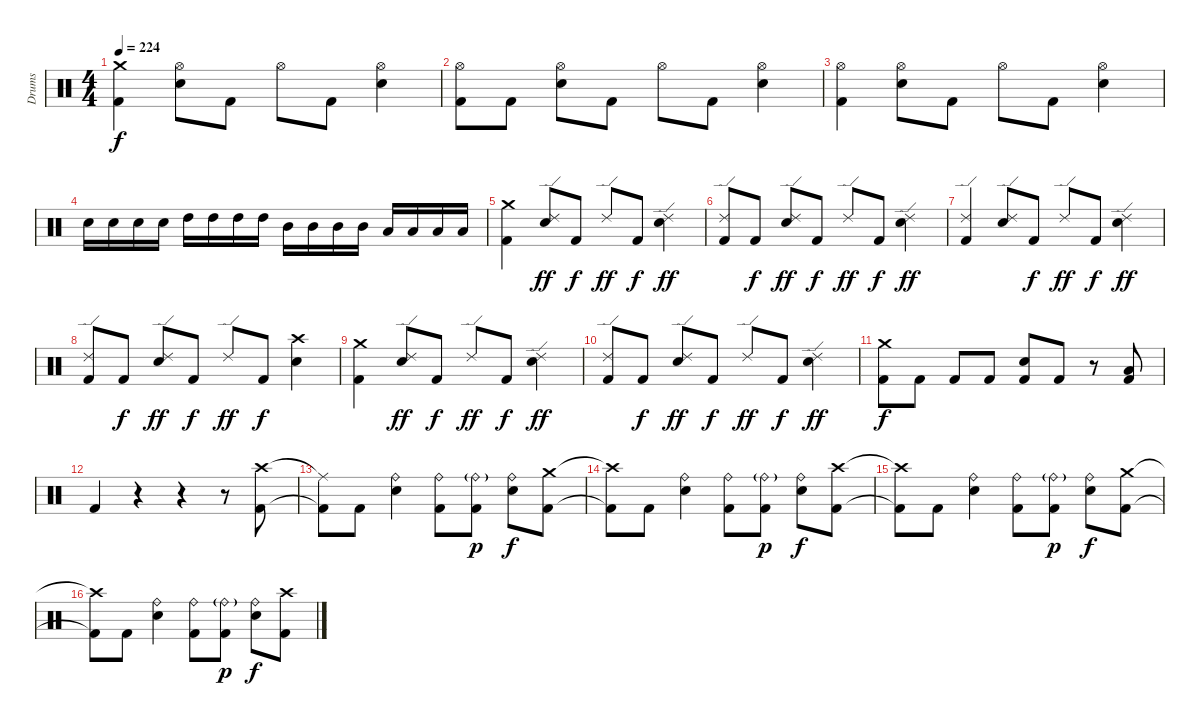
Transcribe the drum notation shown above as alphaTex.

\track ("Drums" "Drums") {instrument percussion}
\staff {score}
\articulation defaults
\ts (4 4)
\tempo 224
\clef neutral
\ks c
("Crash medium (hit)" "Kick (hit) 2").4{dy f} ("Hi-Hat (open)" "Electric Snare (hit)").8 "Kick (hit) 2".8 "Hi-Hat (open)".8 "Kick (hit) 2".8 ("Hi-Hat (open)" "Electric Snare (hit)").4 |
("Hi-Hat (open)" "Kick (hit) 2").8 "Kick (hit) 2".8 ("Hi-Hat (open)" "Electric Snare (hit)").8 "Kick (hit) 2".8 "Hi-Hat (open)".8 "Kick (hit) 2".8 ("Hi-Hat (open)" "Electric Snare (hit)").4 |
("Hi-Hat (open)" "Kick (hit) 2").4 ("Hi-Hat (open)" "Electric Snare (hit)").8 "Kick (hit) 2".8 "Hi-Hat (open)".8 "Kick (hit) 2".8 ("Hi-Hat (open)" "Electric Snare (hit)").4 |
"Electric Snare (hit)".16 "Electric Snare (hit)".16 "Electric Snare (hit)".16 "Electric Snare (hit)".16 "High Tom (hit)".16 "High Tom (hit)".16 "High Tom (hit)".16 "High Tom (hit)".16 "Mid Tom (hit)".16 "Mid Tom (hit)".16 "Mid Tom (hit)".16 "Mid Tom (hit)".16 "Low Tom (hit)".16 "Low Tom (hit)".16 "Low Tom (hit)".16 "Low Tom (hit)".16 |
("Crash medium (hit)" "Kick (hit) 2").4 ("Ride (edge) 2" "Electric Snare (hit)").8{dy ff} "Kick (hit) 2".8{dy f} "Ride (edge) 2".8{dy ff} "Kick (hit) 2".8{dy f} ("Ride (edge) 2" "Electric Snare (hit)").4{dy ff} |
("Ride (edge) 2" "Kick (hit) 2").8 "Kick (hit) 2".8{dy f} ("Ride (edge) 2" "Electric Snare (hit)").8{dy ff} "Kick (hit) 2".8{dy f} "Ride (edge) 2".8{dy ff} "Kick (hit) 2".8{dy f} ("Ride (edge) 2" "Electric Snare (hit)").4{dy ff} |
("Ride (edge) 2" "Kick (hit) 2").4 ("Ride (edge) 2" "Electric Snare (hit)").8 "Kick (hit) 2".8{dy f} "Ride (edge) 2".8{dy ff} "Kick (hit) 2".8{dy f} ("Ride (edge) 2" "Electric Snare (hit)").4{dy ff} |
("Ride (edge) 2" "Kick (hit) 2").8 "Kick (hit) 2".8{dy f} ("Ride (edge) 2" "Electric Snare (hit)").8{dy ff} "Kick (hit) 2".8{dy f} "Ride (edge) 2".8{dy ff} "Kick (hit) 2".8{dy f} ("Crash high (hit)" "Electric Snare (hit)").4 |
("Crash medium (hit)" "Kick (hit) 2").4 ("Ride (edge) 2" "Electric Snare (hit)").8{dy ff} "Kick (hit) 2".8{dy f} "Ride (edge) 2".8{dy ff} "Kick (hit) 2".8{dy f} ("Ride (edge) 2" "Electric Snare (hit)").4{dy ff} |
("Ride (edge) 2" "Kick (hit) 2").8 "Kick (hit) 2".8{dy f} ("Ride (edge) 2" "Electric Snare (hit)").8{dy ff} "Kick (hit) 2".8{dy f} "Ride (edge) 2".8{dy ff} "Kick (hit) 2".8{dy f} ("Ride (edge) 2" "Electric Snare (hit)").4{dy ff} |
("Crash medium (hit)" "Kick (hit) 2").8{dy f} "Kick (hit) 2".8 "Kick (hit) 2".8 "Kick (hit) 2".8 ("Electric Snare (hit)" "Kick (hit) 2").8 "Kick (hit) 2".8 r.8 ("Low Tom (hit)" "Kick (hit) 2").8 |
"Kick (hit) 2".4 r.4 r.4 r.8 ("Crash high (hit)" "Kick (hit) 2").8 |
("Ride (middle)"{t} "Kick (hit) 2"{t}).8 "Kick (hit) 2".8 ("Ride (bell)" "Electric Snare (hit)").4 ("Ride (bell)" "Kick (hit) 2").8 ("Ride (bell)"{g} "Kick (hit) 2").8{dy p} ("Ride (bell)" "Electric Snare (hit)").8{dy f} ("Crash medium (hit)" "Kick (hit) 2").8 |
("Crash high (hit)"{t} "Kick (hit) 2"{t}).8 "Kick (hit) 2".8 ("Ride (bell)" "Electric Snare (hit)").4 ("Ride (bell)" "Kick (hit) 2").8 ("Ride (bell)"{g} "Kick (hit) 2").8{dy p} ("Ride (bell)" "Electric Snare (hit)").8{dy f} ("Crash high (hit)" "Kick (hit) 2").8 |
("Crash high (hit)"{t} "Kick (hit) 2"{t}).8 "Kick (hit) 2".8 ("Ride (bell)" "Electric Snare (hit)").4 ("Ride (bell)" "Kick (hit) 2").8 ("Ride (bell)"{g} "Kick (hit) 2").8{dy p} ("Ride (bell)" "Electric Snare (hit)").8{dy f} ("Crash medium (hit)" "Kick (hit) 2").8 |
("Crash high (hit)"{t} "Kick (hit) 2"{t}).8 "Kick (hit) 2".8 ("Ride (bell)" "Electric Snare (hit)").4 ("Ride (bell)" "Kick (hit) 2").8 ("Ride (bell)"{g} "Kick (hit) 2").8{dy p} ("Ride (bell)" "Electric Snare (hit)").8{dy f} ("Crash high (hit)" "Kick (hit) 2").8
